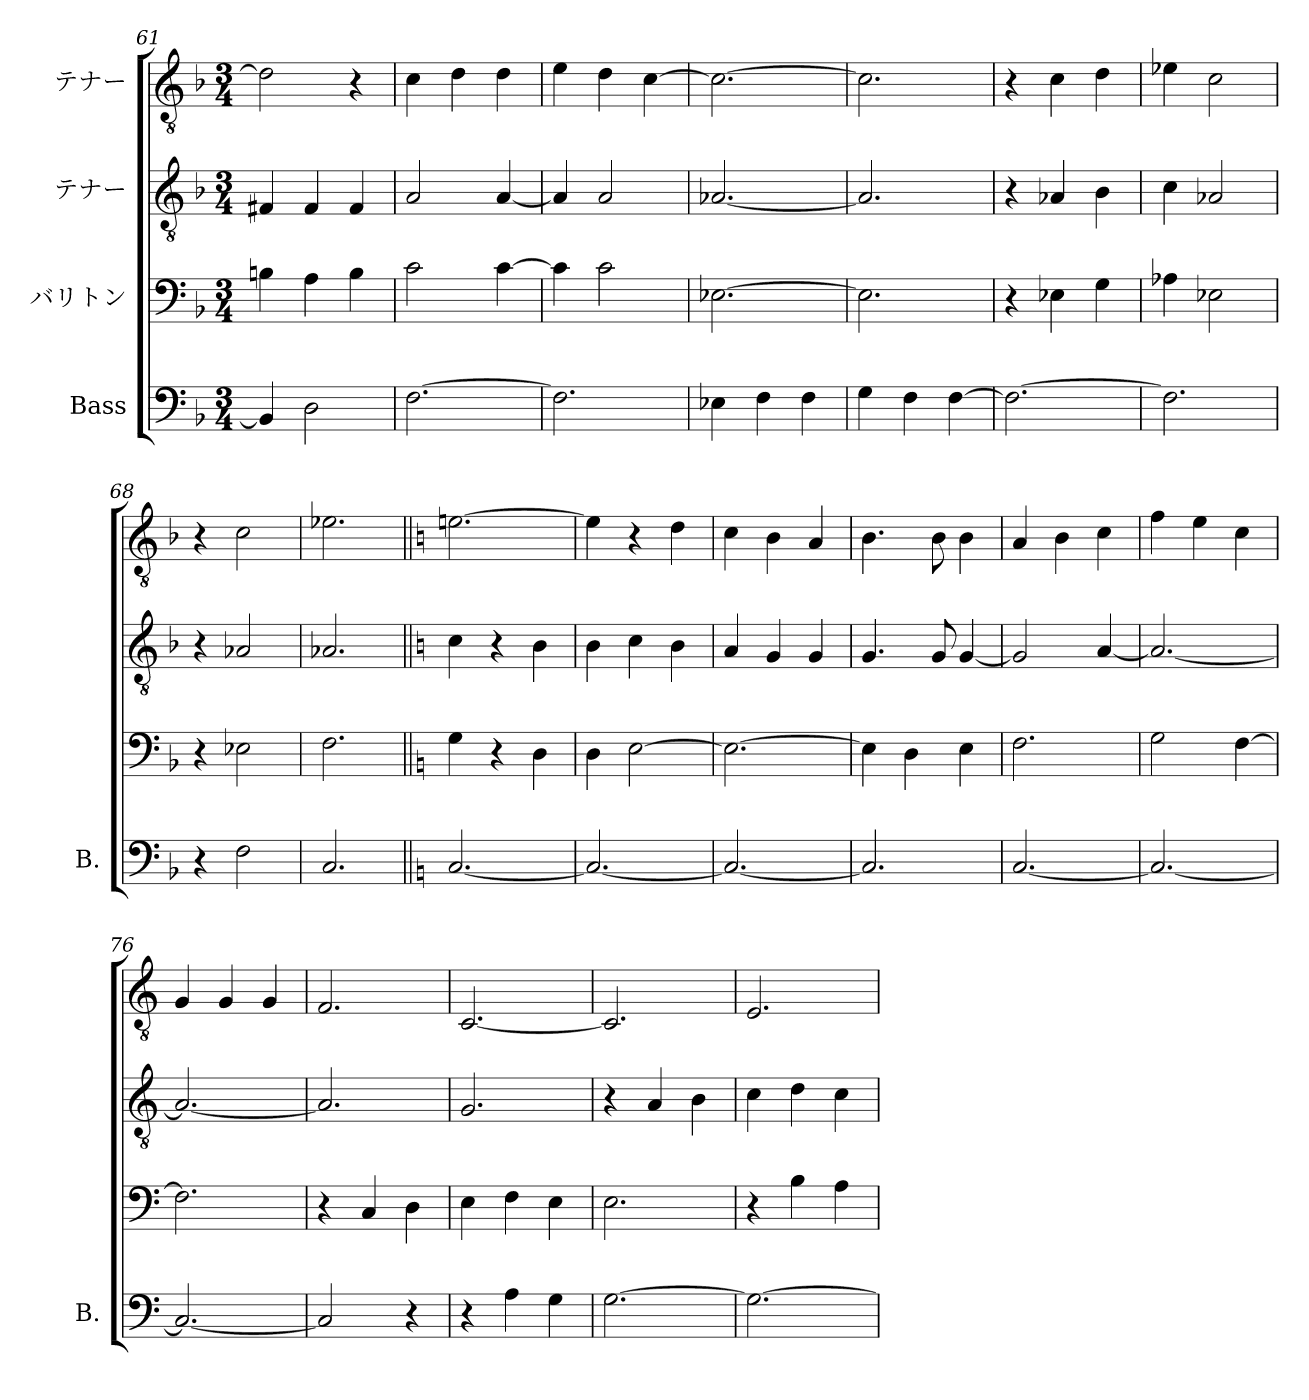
**kern	**kern	**kern	**kern
*part4	*part3	*part2	*part1
*staff4	*staff3	*staff2	*staff1
*I"Bass	*I"バリトン	*I"テナー	*I"テナー
*I'B.	*	*	*
*clefF4	*clefF4	*clefGv2	*clefGv2
*k[b-]	*k[b-]	*k[b-]	*k[b-]
*M3/4	*M3/4	*M3/4	*M3/4
=61	=61	=61	=61
4BB/]	4Bn\	4F#X/	2d\]
2D\	4A\	4F#/	.
.	4B\	4F#/	4r
=62	=62	=62	=62
[2.F\	2c\	2A/	4c\
.	.	.	4d\
.	[4c\	[4A/	4d\
=63	=63	=63	=63
2.F\]	4c\]	4A/]	4e\
.	2c\	2A/	4d\
.	.	.	[4c\
!!LO:LB:g=z
=64	=64	=64	=64
4E-X\	[2.E-X\	[2.A-X/	2.c\_
4F\	.	.	.
4F\	.	.	.
=65	=65	=65	=65
4G\	2.E-\]	2.A-/]	2.c\]
4F\	.	.	.
[4F\	.	.	.
=66	=66	=66	=66
2.F\_	4r	4r	4r
.	4E-X\	4A-X/	4c\
.	4G\	4B-\	4d\
=67	=67	=67	=67
2.F\]	4A-X\	4c\	4e-X\
.	2E-X\	2A-X/	2c\
=68	=68	=68	=68
4r	4r	4r	4r
2F\	2E-X\	2A-X/	2c\
=69	=69	=69	=69
2.C/	2.F\	2.A-X/	2.e-X\
!!LO:PB:g=z
=70||	=70||	=70||	=70||
*k[]	*k[]	*k[]	*k[]
*	*	*	*^
[2.C/	4G\	4c\	[2.en\	2ryy
.	4r	4r	.	.
*	*	*	*MM144	*
.	4D\	4B\	.	4ryy
*	*	*	*v	*v
=71	=71	=71	=71
2.C/_	4D\	4B\	4e\]
.	[2E\	4c\	4r
.	.	4B\	4d\
=72	=72	=72	=72
2.C/_	2.E\_	4A/	4c\
.	.	4G/	4B\
.	.	4G/	4A/
=73	=73	=73	=73
*	*	*	*MM156
2.C/]	4E\]	4.G/	4.B\
.	4D\	.	.
.	.	8G/	8B\
.	4E\	[4G/	4B\
=74	=74	=74	=74
[2.C/	2.F\	2G/]	4A/
.	.	.	4B\
.	.	[4A/	4c\
=75	=75	=75	=75
2.C/_	2G\	2.A/_	4f\
.	.	.	4e\
.	[4F\	.	4c\
!!LO:LB:g=z
=76	=76	=76	=76
2.C/_	2.F\]	2.A/_	4G/
.	.	.	4G/
.	.	.	4G/
=77	=77	=77	=77
2C/]	4r	2.A/]	2.F/
.	4C/	.	.
4r	4D\	.	.
=78	=78	=78	=78
4r	4E\	2.G/	[2.C/
4A\	4F\	.	.
4G\	4E\	.	.
=79	=79	=79	=79
[2.G\	2.E\	4r	2.C/]
.	.	4A/	.
.	.	4B\	.
=80	=80	=80	=80
2.G\_	4r	4c\	2.E/
.	4B\	4d\	.
.	4A\	4c\	.
=	=	=	=
*-	*-	*-	*-
